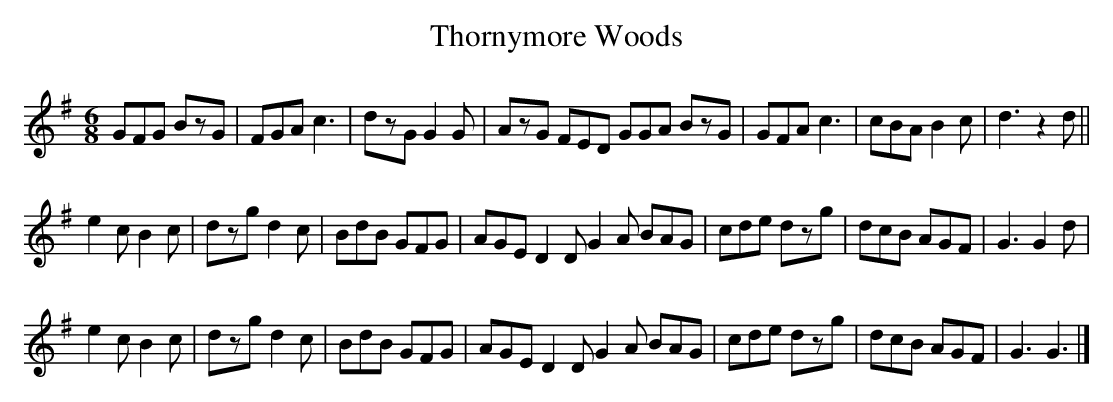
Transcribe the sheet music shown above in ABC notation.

X:1
T: Thornymore Woods
M: 6/8
L: 1/8
K: G
GFG BzG | FGA c3  | dzG G2G | AzG FED \
GGA BzG | GFA c3  | cBA B2c | d3  z2d ||
e2c B2c | dzg d2c | BdB GFG | AGE D2D \
G2A BAG | cde dzg | dcB AGF | G3  G2d |
e2c B2c | dzg d2c | BdB GFG | AGE D2D \
G2A BAG | cde dzg | dcB AGF | G3  G3  |]
